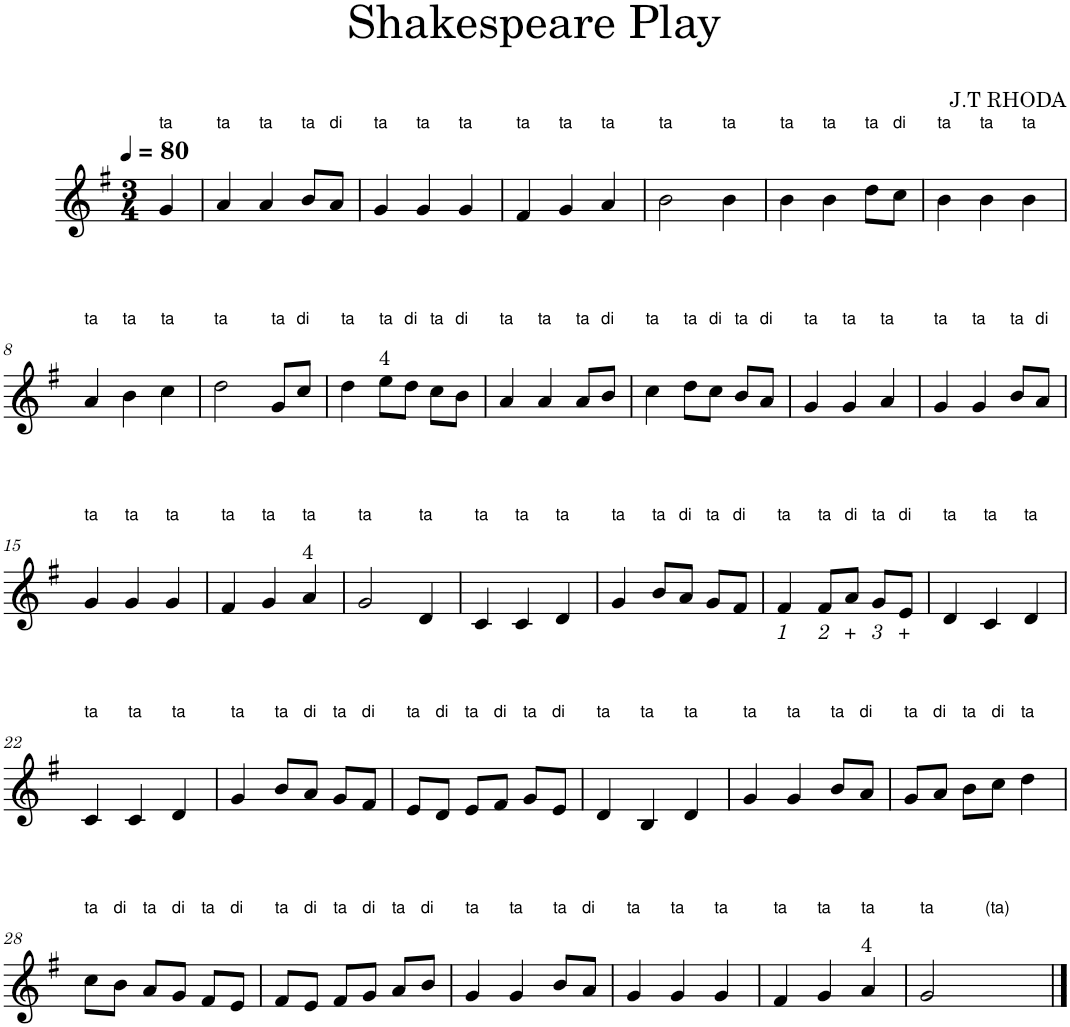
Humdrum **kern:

**kern
*part1
*staff1
*I"Violins I
*I'Vln
*clefG2
*k[f#]
*G:
*M3/4
*MM80
=1
!LO:TX:a:t=ta
4g/
=2
!LO:TX:a:t=ta
4a/
!LO:TX:a:t=ta
4a/
!LO:TX:a:t=ta
8b/L
!LO:TX:a:t=di
8a/J
=3
!LO:TX:a:t=ta
4g/
!LO:TX:a:t=ta
4g/
!LO:TX:a:t=ta
4g/
=4
!LO:TX:a:t=ta
4f#/
!LO:TX:a:t=ta
4g/
!LO:TX:a:t=ta
4a/
=5
!LO:TX:a:t=ta
2b\
!LO:TX:a:t=ta
4b\
=6
!LO:TX:a:t=ta
4b\
!LO:TX:a:t=ta
4b\
!LO:TX:a:t=ta
8dd\L
!LO:TX:a:t=di
8cc\J
=7
!LO:TX:a:t=ta
4b\
!LO:TX:a:t=ta
4b\
!LO:TX:a:t=ta
4b\
!!LO:LB:g=z
=8
!LO:TX:a:t=ta
4a/
!LO:TX:a:t=ta
4b\
!LO:TX:a:t=ta
4cc\
=9
!LO:TX:a:t=ta
2dd\
!LO:TX:a:t=ta
8g/L
!LO:TX:a:t=di
8cc/J
=10
!LO:TX:a:t=ta
4dd\
!LO:TX:a:t=4
!LO:TX:a:t=ta
8ee\L
!LO:TX:a:t=di
8dd\J
!LO:TX:a:t=ta
8cc\L
!LO:TX:a:t=di
8b\J
=11
!LO:TX:a:t=ta
4a/
!LO:TX:a:t=ta
4a/
!LO:TX:a:t=ta
8a/L
!LO:TX:a:t=di
8b/J
=12
!LO:TX:a:t=ta
4cc\
!LO:TX:a:t=ta
8dd\L
!LO:TX:a:t=di
8cc\J
!LO:TX:a:t=ta
8b/L
!LO:TX:a:t=di
8a/J
=13
!LO:TX:a:t=ta
4g/
!LO:TX:a:t=ta
4g/
!LO:TX:a:t=ta
4a/
=14
!LO:TX:a:t=ta
4g/
!LO:TX:a:t=ta
4g/
!LO:TX:a:t=ta
8b/L
!LO:TX:a:t=di
8a/J
!!LO:LB:g=z
=15
!LO:TX:a:t=ta
4g/
!LO:TX:a:t=ta
4g/
!LO:TX:a:t=ta
4g/
=16
!LO:TX:a:t=ta
4f#/
!LO:TX:a:t=ta
4g/
!LO:TX:a:t=4
!LO:TX:a:t=ta
4a/
=17
!LO:TX:a:t=ta
2g/
!LO:TX:a:t=ta
4d/
=18
!LO:TX:a:t=ta
4c/
!LO:TX:a:t=ta
4c/
!LO:TX:a:t=ta
4d/
=19
!LO:TX:a:t=ta
4g/
!LO:TX:a:t=ta
8b/L
!LO:TX:a:t=di
8a/J
!LO:TX:a:t=ta
8g/L
!LO:TX:a:t=di
8f#/J
=20
!LO:TX:b:i:t=1
!LO:TX:a:t=ta
4f#/
!LO:TX:b:i:t=2
!LO:TX:a:t=ta
8f#/L
!LO:TX:b:i:t=+
!LO:TX:a:t=di
8a/J
!LO:TX:b:i:t=3
!LO:TX:a:t=ta
8g/L
!LO:TX:b:i:t=+
!LO:TX:a:t=di
8e/J
=21
!LO:TX:a:t=ta
4d/
!LO:TX:a:t=ta
4c/
!LO:TX:a:t=ta
4d/
!!LO:LB:g=z
=22
!LO:TX:a:t=ta
4c/
!LO:TX:a:t=ta
4c/
!LO:TX:a:t=ta
4d/
=23
!LO:TX:a:t=ta
4g/
!LO:TX:a:t=ta
8b/L
!LO:TX:a:t=di
8a/J
!LO:TX:a:t=ta
8g/L
!LO:TX:a:t=di
8f#/J
=24
!LO:TX:a:t=ta
8e/L
!LO:TX:a:t=di
8d/J
!LO:TX:a:t=ta
8e/L
!LO:TX:a:t=di
8f#/J
!LO:TX:a:t=ta
8g/L
!LO:TX:a:t=di
8e/J
=25
!LO:TX:a:t=ta
4d/
!LO:TX:a:t=ta
4B/
!LO:TX:a:t=ta
4d/
=26
!LO:TX:a:t=ta
4g/
!LO:TX:a:t=ta
4g/
!LO:TX:a:t=ta
8b/L
!LO:TX:a:t=di
8a/J
=27
!LO:TX:a:t=ta
8g/L
!LO:TX:a:t=di
8a/J
!LO:TX:a:t=ta
8b\L
!LO:TX:a:t=di
8cc\J
!LO:TX:a:t=ta
4dd\
!!LO:LB:g=z
=28
!LO:TX:a:t=ta
8cc\L
!LO:TX:a:t=di
8b\J
!LO:TX:a:t=ta
8a/L
!LO:TX:a:t=di
8g/J
!LO:TX:a:t=ta
8f#/L
!LO:TX:a:t=di
8e/J
=29
!LO:TX:a:t=ta
8f#/L
!LO:TX:a:t=di
8e/J
!LO:TX:a:t=ta
8f#/L
!LO:TX:a:t=di
8g/J
!LO:TX:a:t=ta
8a/L
!LO:TX:a:t=di
8b/J
=30
!LO:TX:a:t=ta
4g/
!LO:TX:a:t=ta
4g/
!LO:TX:a:t=ta
8b/L
!LO:TX:a:t=di
8a/J
=31
!LO:TX:a:t=ta
4g/
!LO:TX:a:t=ta
4g/
!LO:TX:a:t=ta
4g/
=32
!LO:TX:a:t=ta
4f#/
!LO:TX:a:t=ta
4g/
!LO:TX:a:t=4
!LO:TX:a:t=ta
4a/
=33
!LO:TX:a:t=ta
2g/
!LO:TX:a:t=(ta)
4ryy
==34
4ryy
=
*-
